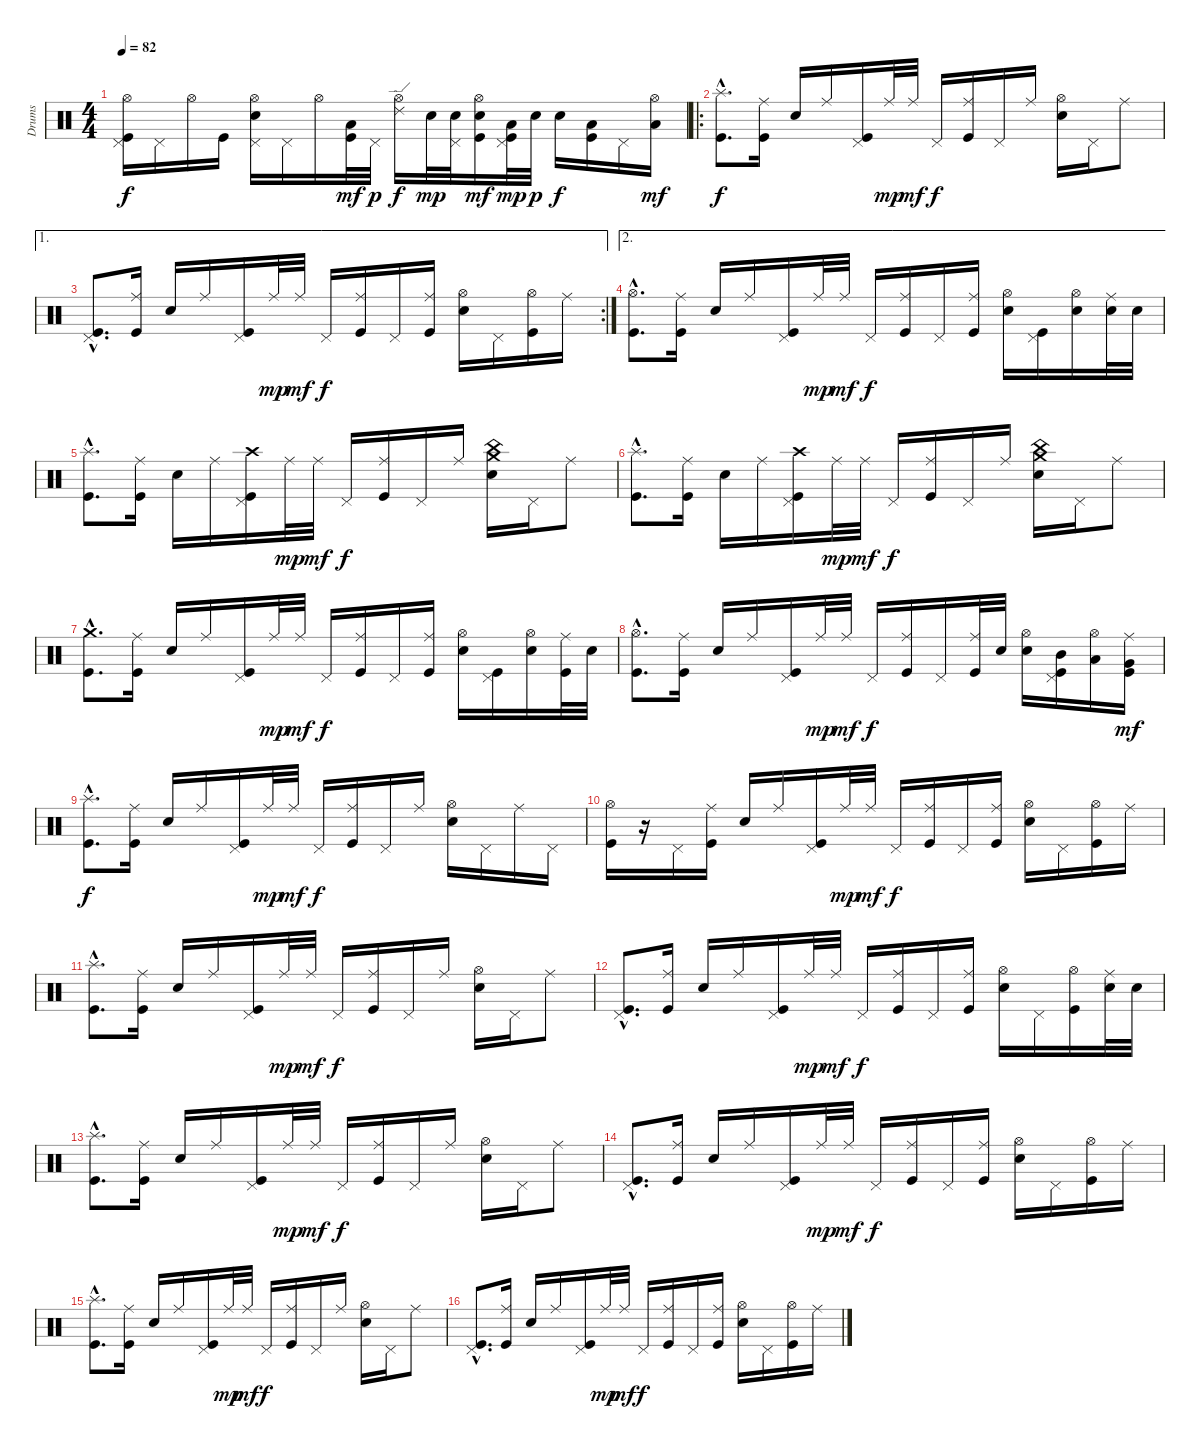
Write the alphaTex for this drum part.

\track ("Drums" "Drums") {instrument percussion}
\staff {score}
\articulation defaults
\ts (4 4)
\tempo 82
\clef neutral
\ks c
("Hi-Hat (open)" "Pedal Hi-Hat (hit)" "Kick (hit)").16{dy f} "Pedal Hi-Hat (hit)".16 "Hi-Hat (open)".16 "Kick (hit)".16 ("Hi-Hat (open)" "Pedal Hi-Hat (hit)" "Electric Snare (hit)").16 "Pedal Hi-Hat (hit)".16 "Hi-Hat (open)".16 ("Low Tom (hit)" "Kick (hit)").32{dy mf} "Pedal Hi-Hat (hit)".32{dy p} ("Hi-Hat (open)" "Ride (edge) 2").16{dy f} "Electric Snare (hit)".32{dy mp} ("Pedal Hi-Hat (hit)" "Electric Snare (hit)").32 ("Hi-Hat (open)" "Electric Snare (hit)" "Kick (hit)").16{dy mf} ("Pedal Hi-Hat (hit)" "Low Tom (hit)" "Kick (hit)").32{dy mp} "Snare (hit) 2".32{dy p} "Electric Snare (hit)".16{dy f} ("Low Tom (hit)" "Kick (hit)").16 "Pedal Hi-Hat (hit)".16 ("Hi-Hat (open)" "Low Tom (hit)").16{dy mf} |
\ro
("Splash (hit)"{hac} "Kick (hit)"{hac}).8{d dy f} ("Ride (middle)" "Kick (hit)").16 "Electric Snare (hit)".16 "Ride (middle)".16 ("Pedal Hi-Hat (hit)" "Kick (hit)").16 "Ride (middle)".32{dy mp} "Ride (middle)".32{dy mf} "Pedal Hi-Hat (hit)".16{dy f} ("Ride (middle)" "Kick (hit)").16 "Pedal Hi-Hat (hit)".16 "Ride (middle)".16 ("Hi-Hat (open)" "Electric Snare (hit)").16 "Pedal Hi-Hat (hit)".16 "Ride (middle)".8 |
\ae 1
\rc 2
("Pedal Hi-Hat (hit)"{hac} "Kick (hit)"{hac}).8{d} ("Ride (middle)" "Kick (hit)").16 "Electric Snare (hit)".16 "Ride (middle)".16 ("Pedal Hi-Hat (hit)" "Kick (hit)").16 "Ride (middle)".32{dy mp} "Ride (middle)".32{dy mf} "Pedal Hi-Hat (hit)".16{dy f} ("Ride (middle)" "Kick (hit)").16 "Pedal Hi-Hat (hit)".16 ("Ride (middle)" "Kick (hit)").16 ("Hi-Hat (open)" "Electric Snare (hit)").16 "Pedal Hi-Hat (hit)".16 ("Hi-Hat (open)" "Kick (hit)").16 "Ride (middle)".16 |
\ae 2
("Hi-Hat (open)"{hac} "Kick (hit)"{hac}).8{d} ("Ride (middle)" "Kick (hit)").16 "Electric Snare (hit)".16 "Ride (middle)".16 ("Pedal Hi-Hat (hit)" "Kick (hit)").16 "Ride (middle)".32{dy mp} "Ride (middle)".32{dy mf} "Pedal Hi-Hat (hit)".16{dy f} ("Ride (middle)" "Kick (hit)").16 "Pedal Hi-Hat (hit)".16 ("Ride (middle)" "Kick (hit)").16 ("Hi-Hat (open)" "Electric Snare (hit)").16 ("Pedal Hi-Hat (hit)" "Kick (hit)").16 ("Hi-Hat (open)" "Electric Snare (hit)").16 ("Ride (middle)" "Electric Snare (hit)").32 "Electric Snare (hit)".32 |
("Splash (hit)"{hac} "Kick (hit)"{hac}).8{d} ("Ride (middle)" "Kick (hit)").16 "Electric Snare (hit)".16 "Ride (middle)".16 ("Crash high (hit)" "Pedal Hi-Hat (hit)" "Kick (hit)").16 "Ride (middle)".32{dy mp} "Ride (middle)".32{dy mf} "Pedal Hi-Hat (hit)".16{dy f} ("Ride (middle)" "Kick (hit)").16 "Pedal Hi-Hat (hit)".16 "Ride (middle)".16 ("Crash medium (hit)" "China (hit)" "Electric Snare (hit)").16 "Pedal Hi-Hat (hit)".16 "Ride (middle)".8 |
("Splash (hit)"{hac} "Kick (hit)"{hac}).8{d} ("Ride (middle)" "Kick (hit)").16 "Electric Snare (hit)".16 "Ride (middle)".16 ("Crash high (hit)" "Pedal Hi-Hat (hit)" "Kick (hit)").16 "Ride (middle)".32{dy mp} "Ride (middle)".32{dy mf} "Pedal Hi-Hat (hit)".16{dy f} ("Ride (middle)" "Kick (hit)").16 "Pedal Hi-Hat (hit)".16 "Ride (middle)".16 ("Crash medium (hit)" "China (hit)" "Electric Snare (hit)").16 "Pedal Hi-Hat (hit)".16 "Ride (middle)".8 |
("Crash medium (hit)"{hac} "Kick (hit)"{hac}).8{d} ("Ride (middle)" "Kick (hit)").16 "Electric Snare (hit)".16 "Ride (middle)".16 ("Pedal Hi-Hat (hit)" "Kick (hit)").16 "Ride (middle)".32{dy mp} "Ride (middle)".32{dy mf} "Pedal Hi-Hat (hit)".16{dy f} ("Ride (middle)" "Kick (hit)").16 "Pedal Hi-Hat (hit)".16 ("Ride (middle)" "Kick (hit)").16 ("Hi-Hat (open)" "Electric Snare (hit)").16 ("Pedal Hi-Hat (hit)" "Kick (hit)").16 ("Hi-Hat (open)" "Electric Snare (hit)").16 ("Ride (middle)" "Kick (hit)").32 "Electric Snare (hit)".32 |
("Hi-Hat (open)"{hac} "Kick (hit)"{hac}).8{d} ("Ride (middle)" "Kick (hit)").16 "Electric Snare (hit)".16 "Ride (middle)".16 ("Pedal Hi-Hat (hit)" "Kick (hit)").16 "Ride (middle)".32{dy mp} "Ride (middle)".32{dy mf} "Pedal Hi-Hat (hit)".16{dy f} ("Ride (middle)" "Kick (hit)").16 "Pedal Hi-Hat (hit)".16 ("Ride (middle)" "Kick (hit)").32 "Electric Snare (hit)".32 ("Hi-Hat (open)" "Snare (hit) 2").16 ("Pedal Hi-Hat (hit)" "Mid Tom (hit)" "Kick (hit)").16 ("Hi-Hat (open)" "Low Tom (hit)").16 ("Ride (middle)" "Very Low Tom (hit)" "Kick (hit)").16{dy mf} |
("Splash (hit)"{hac} "Kick (hit)"{hac}).8{d dy f} ("Ride (middle)" "Kick (hit)").16 "Electric Snare (hit)".16 "Ride (middle)".16 ("Pedal Hi-Hat (hit)" "Kick (hit)").16 "Ride (middle)".32{dy mp} "Ride (middle)".32{dy mf} "Pedal Hi-Hat (hit)".16{dy f} ("Ride (middle)" "Kick (hit)").16 "Pedal Hi-Hat (hit)".16 "Ride (middle)".16 ("Hi-Hat (open)" "Electric Snare (hit)").16 "Pedal Hi-Hat (hit)".16 "Ride (middle)".16 "Pedal Hi-Hat (hit)".16 |
("Hi-Hat (open)" "Kick (hit)").16 r.16 "Pedal Hi-Hat (hit)".16 ("Ride (middle)" "Kick (hit)").16 "Electric Snare (hit)".16 "Ride (middle)".16 ("Pedal Hi-Hat (hit)" "Kick (hit)").16 "Ride (middle)".32{dy mp} "Ride (middle)".32{dy mf} "Pedal Hi-Hat (hit)".16{dy f} ("Ride (middle)" "Kick (hit)").16 "Pedal Hi-Hat (hit)".16 ("Ride (middle)" "Kick (hit)").16 ("Hi-Hat (open)" "Electric Snare (hit)").16 "Pedal Hi-Hat (hit)".16 ("Hi-Hat (open)" "Kick (hit)").16 "Ride (middle)".16 |
("Splash (hit)"{hac} "Kick (hit)"{hac}).8{d} ("Ride (middle)" "Kick (hit)").16 "Electric Snare (hit)".16 "Ride (middle)".16 ("Pedal Hi-Hat (hit)" "Kick (hit)").16 "Ride (middle)".32{dy mp} "Ride (middle)".32{dy mf} "Pedal Hi-Hat (hit)".16{dy f} ("Ride (middle)" "Kick (hit)").16 "Pedal Hi-Hat (hit)".16 "Ride (middle)".16 ("Hi-Hat (open)" "Electric Snare (hit)").16 "Pedal Hi-Hat (hit)".16 "Ride (middle)".8 |
("Pedal Hi-Hat (hit)"{hac} "Kick (hit)"{hac}).8{d} ("Ride (middle)" "Kick (hit)").16 "Electric Snare (hit)".16 "Ride (middle)".16 ("Pedal Hi-Hat (hit)" "Kick (hit)").16 "Ride (middle)".32{dy mp} "Ride (middle)".32{dy mf} "Pedal Hi-Hat (hit)".16{dy f} ("Ride (middle)" "Kick (hit)").16 "Pedal Hi-Hat (hit)".16 ("Ride (middle)" "Kick (hit)").16 ("Hi-Hat (open)" "Electric Snare (hit)").16 "Pedal Hi-Hat (hit)".16 ("Hi-Hat (open)" "Kick (hit)").16 ("Ride (middle)" "Electric Snare (hit)").32 "Electric Snare (hit)".32 |
("Splash (hit)"{hac} "Kick (hit)"{hac}).8{d} ("Ride (middle)" "Kick (hit)").16 "Electric Snare (hit)".16 "Ride (middle)".16 ("Pedal Hi-Hat (hit)" "Kick (hit)").16 "Ride (middle)".32{dy mp} "Ride (middle)".32{dy mf} "Pedal Hi-Hat (hit)".16{dy f} ("Ride (middle)" "Kick (hit)").16 "Pedal Hi-Hat (hit)".16 "Ride (middle)".16 ("Hi-Hat (open)" "Electric Snare (hit)").16 "Pedal Hi-Hat (hit)".16 "Ride (middle)".8 |
("Pedal Hi-Hat (hit)"{hac} "Kick (hit)"{hac}).8{d} ("Ride (middle)" "Kick (hit)").16 "Electric Snare (hit)".16 "Ride (middle)".16 ("Pedal Hi-Hat (hit)" "Kick (hit)").16 "Ride (middle)".32{dy mp} "Ride (middle)".32{dy mf} "Pedal Hi-Hat (hit)".16{dy f} ("Ride (middle)" "Kick (hit)").16 "Pedal Hi-Hat (hit)".16 ("Ride (middle)" "Kick (hit)").16 ("Hi-Hat (open)" "Electric Snare (hit)").16 "Pedal Hi-Hat (hit)".16 ("Hi-Hat (open)" "Kick (hit)").16 "Ride (middle)".16 |
("Splash (hit)"{hac} "Kick (hit)"{hac}).8{d} ("Ride (middle)" "Kick (hit)").16 "Electric Snare (hit)".16 "Ride (middle)".16 ("Pedal Hi-Hat (hit)" "Kick (hit)").16 "Ride (middle)".32{dy mp} "Ride (middle)".32{dy mf} "Pedal Hi-Hat (hit)".16{dy f} ("Ride (middle)" "Kick (hit)").16 "Pedal Hi-Hat (hit)".16 "Ride (middle)".16 ("Hi-Hat (open)" "Electric Snare (hit)").16 "Pedal Hi-Hat (hit)".16 "Ride (middle)".8 |
("Pedal Hi-Hat (hit)"{hac} "Kick (hit)"{hac}).8{d} ("Ride (middle)" "Kick (hit)").16 "Electric Snare (hit)".16 "Ride (middle)".16 ("Pedal Hi-Hat (hit)" "Kick (hit)").16 "Ride (middle)".32{dy mp} "Ride (middle)".32{dy mf} "Pedal Hi-Hat (hit)".16{dy f} ("Ride (middle)" "Kick (hit)").16 "Pedal Hi-Hat (hit)".16 ("Ride (middle)" "Kick (hit)").16 ("Hi-Hat (open)" "Electric Snare (hit)").16 "Pedal Hi-Hat (hit)".16 ("Hi-Hat (open)" "Kick (hit)").16 "Ride (middle)".16
